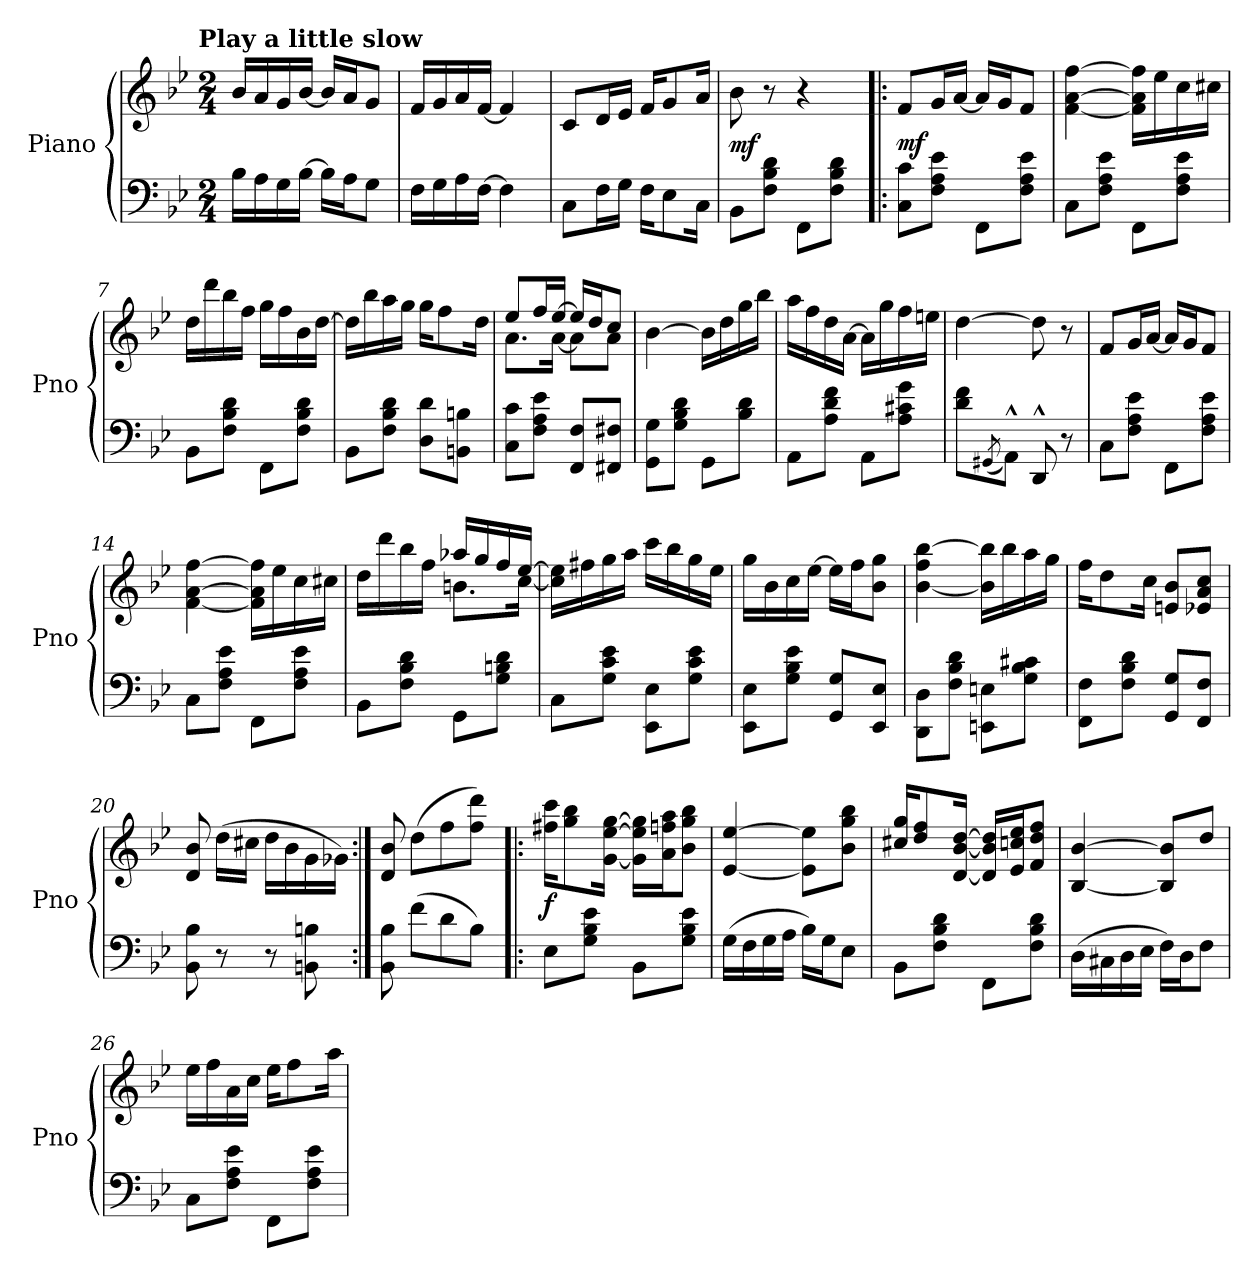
**kern	**kern	**dynam
*part1	*part1	*part1
*staff2	*staff1	*staff1/2
*I"Piano	*	*
*I'Pno	*	*
*clefF4	*clefG2	*
*k[b-e-]	*k[b-e-]	*
!!LO:TX:omd:t=Play a little slow
*M2/4	*M2/4	*
*MM90	*MM90	*
=1	=1	=1
16B-LL	16b-LL	.
16A	16a	.
16G	16g	.
[16B-JJ	[16b-JJ	.
16B-LL]	16b-LL]	.
16AJ	16aJ	.
8GJ	8gJ	.
=2	=2	=2
16FLL	16fLL	.
16G	16g	.
16A	16a	.
[16FJJ	[16fJJ	.
4F]	4f]	.
=3	=3	=3
8CL	8cL	.
16FL	16dL	.
16GJJ	16e-JJ	.
16FKL	16fKL	.
8E-	8g	.
16CJk	16aJk	.
=4	=4	=4
8BB-L	8b-	mf
8F 8B- 8dJ	8r	.
8FFL	4r	.
8F 8B- 8dJ	.	.
=5!|:	=5!|:	=5!|:
8C 8cL	8fL	mf
8F 8A 8e-J	16gL	.
.	[16aJJ	.
8FFL	16aLL]	.
.	16gJ	.
8F 8A 8e-J	8fJ	.
=6	=6	=6
8CL	[4f [4a [4ff	.
8F 8A 8e-J	.	.
8FFL	16f] 16a] 16ff]LL	.
.	16ee-	.
8F 8A 8e-J	16cc	.
.	16cc#XJJ	.
=7	=7	=7
8BB-L	16ddLL	.
.	16ddd	.
8F 8B- 8dJ	16bb-	.
.	16ffJJ	.
8FFL	16ggLL	.
.	16ff	.
8F 8B- 8dJ	16b-	.
.	[16ddJJ	.
=8	=8	=8
8BB-L	16ddLL]	.
.	16bb-	.
8F 8B- 8dJ	16aa	.
.	16ggJJ	.
8D 8dL	16ggKL	.
.	8ff	.
8BBn 8BnJ	.	.
.	16ddJk	.
=9	=9	=9
*	*^	*
8C 8cL	8ee-L	8.aL	.
8F 8A 8e-J	16ffL	.	.
.	[16ee-JJ	[16aJk	.
8FF 8FL	16ee-LL]	8aL]	.
.	16ddJ	.	.
8FF#X 8F#XJ	8ccJ	8aJ	.
*	*v	*v	*
=10	=10	=10
8GG 8GL	[4b-	.
8G 8B- 8dJ	.	.
8GGL	16b-LL]	.
.	16dd	.
8B- 8dJ	16gg	.
.	16bb-JJ	.
=11	=11	=11
8AAL	16aaLL	.
.	16ff	.
8A 8d 8fJ	16dd	.
.	[16aJJ	.
8AAL	16aLL]	.
.	16gg	.
8A 8c#X 8gJ	16ff	.
.	16eenJJ	.
=12	=12	=12
8d 8fL	[4dd	.
(8qGG#X	.	.
8AA^^J)	.	.
8DD^^	8dd]	.
8r	8r	.
=13	=13	=13
8CL	8fL	.
8F 8A 8e-J	16gL	.
.	[16aJJ	.
8FFL	16aLL]	.
.	16gJ	.
8F 8A 8e-J	8fJ	.
=14	=14	=14
8CL	[4f [4a [4ff	.
8F 8A 8e-J	.	.
8FFL	16f] 16a] 16ff]LL	.
.	16ee-	.
8F 8A 8e-J	16cc	.
.	16cc#XJJ	.
=15	=15	=15
*	*^	*
8BB-L	16ddLL	4ryy	.
.	16ddd	.	.
8F 8B- 8dJ	16bb-	.	.
.	16ffJJ	.	.
8GGL	16aa-XLL	8.bnL	.
.	16gg	.	.
8G 8Bn 8dJ	16ff	.	.
.	[16ee-JJ	[16ccJk	.
*	*v	*v	*
=16	=16	=16
8CL	16cc] 16ee-]LL	.
.	16ff#X	.
8G 8c 8e-J	16gg	.
.	16aaJJ	.
8EE- 8E-L	16cccLL	.
.	16bb-	.
8G 8c 8e-J	16gg	.
.	16ee-JJ	.
=17	=17	=17
8EE- 8E-L	16ggLL	.
.	16b-	.
8G 8B- 8e-J	16cc	.
.	[16ee-JJ	.
8GG 8GL	16ee-LL]	.
.	16ffJ	.
8EE- 8E-J	8b- 8ggJ	.
=18	=18	=18
8DD 8DL	[4b- 4ff [4bb-	.
8F 8B- 8dJ	.	.
8EEn 8EnL	16b-] 16bb-]LL	.
.	16bb-	.
8G 8B- 8c#XJ	16aa	.
.	16ggJJ	.
=19	=19	=19
8FF 8FL	16ffKL	.
.	8dd	.
8F 8B- 8dJ	.	.
.	16ccJk	.
8GG 8GL	8en 8b-L	.
8FF 8FJ	8e-X 8a 8ccJ	.
=20	=20	=20
8BB- 8B-	8d 8b-	.
8r	(16ddLL	.
.	16cc#XJJ	.
8r	16dd\LL	.
.	16b-\	.
8BBn 8Bn	16g\	.
.	16g-X\JJ)	.
=21:|!	=21:|!	=21:|!
8BB- 8B-	8d 8b-	.
(8fL	(8ddL	.
8d	8ff	.
8B-J)	8ff 8dddJ)	.
=22!|:	=22!|:	=22!|:
8E-L	16ff#X 16cccKL	f
.	8gg 8bb-	.
8G 8B- 8e-J	.	.
.	[16g [16ee- [16ggJk	.
8BB-L	16g] 16ee-] 16gg]LL	.
.	16a 16ffn 16aaJ	.
8G 8B- 8e-J	8b- 8gg 8bb-J	.
=23	=23	=23
(16GLL	[4e- [4ee-	.
16F	.	.
16G	.	.
16AJJ	.	.
16B-LL)	8e-] 8ee-]L	.
16GJ	.	.
8E-J	8b- 8gg 8bb-J	.
=24	=24	=24
8BB-L	16cc#X/ 16gg/KL	.
.	8dd/ 8ff/	.
8F 8B- 8dJ	.	.
.	[16d/ [16b-/ [16dd/Jk	.
8FFL	16d] 16b-] 16dd]LL	.
.	16e- 16ccn 16ee-J	.
8F 8B- 8dJ	8f 8dd 8ffJ	.
=25	=25	=25
(16DLL	[4B- [4b-	.
16C#X	.	.
16D	.	.
16E-JJ	.	.
16FLL)	8B-] 8b-]L	.
16DJ	.	.
8FJ	8ddJ	.
=26	=26	=26
8CL	16ee-LL	.
.	16ff	.
8F 8A 8e-J	16a	.
.	16ccJJ	.
8FFL	16ee-KL	.
.	8ff	.
8F 8A 8e-J	.	.
.	16aaJk	.
=	=	=
*-	*-	*-
